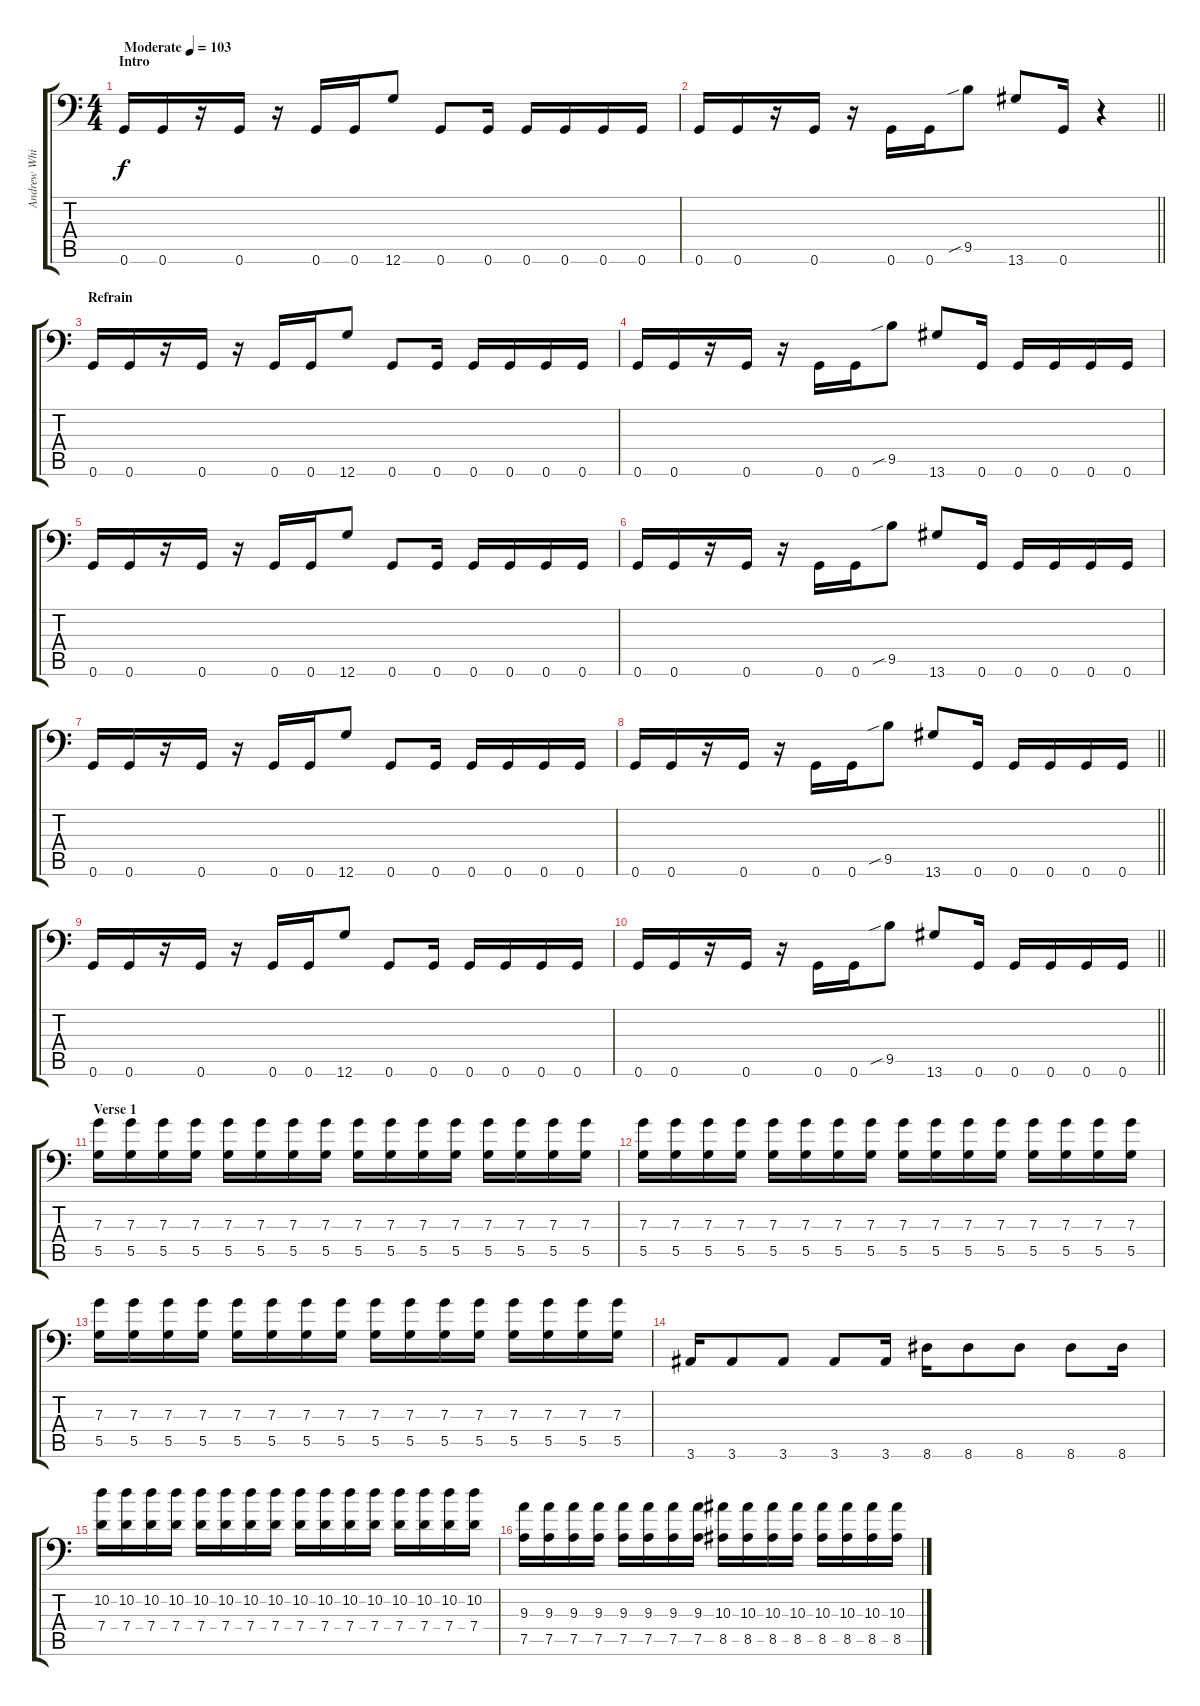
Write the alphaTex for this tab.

\track ("Andrew Whiting - Lead Guitar" "Andrew Whi") {instrument distortionguitar}
\staff {score tabs}
\tuning (A3 E3 C3 G2 D2 G1) {hide}
\ts (4 4)
\section ("" "Intro")
\tempo (103 "Moderate")
\clef f4
\ks c
0.6.16{dy f balance 0 instrument distortionguitar} 0.6.16 r.16 0.6.16 r.16 0.6.16 0.6.16 12.6.8 0.6.8 0.6.16 0.6.16 0.6.16 0.6.16 0.6.16 |
\barLineRight lightlight
0.6.16 0.6.16 r.16 0.6.16 r.16 0.6.16 0.6.16 9.5{sib}.8 13.6.8 0.6.16 r.4 |
\section ("" "Refrain")
0.6.16{balance 8} 0.6.16 r.16 0.6.16 r.16 0.6.16 0.6.16 12.6.8 0.6.8 0.6.16 0.6.16 0.6.16 0.6.16 0.6.16 |
0.6.16 0.6.16 r.16 0.6.16 r.16 0.6.16 0.6.16 9.5{sib}.8 13.6.8 0.6.16 0.6.16 0.6.16 0.6.16 0.6.16 |
0.6.16 0.6.16 r.16 0.6.16 r.16 0.6.16 0.6.16 12.6.8 0.6.8 0.6.16 0.6.16 0.6.16 0.6.16 0.6.16 |
0.6.16 0.6.16 r.16 0.6.16 r.16 0.6.16 0.6.16 9.5{sib}.8 13.6.8 0.6.16 0.6.16 0.6.16 0.6.16 0.6.16 |
0.6.16 0.6.16 r.16 0.6.16 r.16 0.6.16 0.6.16 12.6.8 0.6.8 0.6.16 0.6.16 0.6.16 0.6.16 0.6.16 |
\barLineRight lightlight
0.6.16 0.6.16 r.16 0.6.16 r.16 0.6.16 0.6.16 9.5{sib}.8 13.6.8 0.6.16 0.6.16 0.6.16 0.6.16 0.6.16 |
0.6.16 0.6.16 r.16 0.6.16 r.16 0.6.16 0.6.16 12.6.8 0.6.8 0.6.16 0.6.16 0.6.16 0.6.16 0.6.16 |
\barLineRight lightlight
0.6.16 0.6.16 r.16 0.6.16 r.16 0.6.16 0.6.16 9.5{sib}.8 13.6.8 0.6.16 0.6.16 0.6.16 0.6.16 0.6.16 |
\section ("" "Verse 1")
(7.3 5.5).16{volume 9} (7.3 5.5).16 (7.3 5.5).16 (7.3 5.5).16 (7.3 5.5).16 (7.3 5.5).16 (7.3 5.5).16 (7.3 5.5).16 (7.3 5.5).16 (7.3 5.5).16 (7.3 5.5).16 (7.3 5.5).16 (7.3 5.5).16 (7.3 5.5).16 (7.3 5.5).16 (7.3 5.5).16 |
(7.3 5.5).16 (7.3 5.5).16 (7.3 5.5).16 (7.3 5.5).16 (7.3 5.5).16 (7.3 5.5).16 (7.3 5.5).16 (7.3 5.5).16 (7.3 5.5).16 (7.3 5.5).16 (7.3 5.5).16 (7.3 5.5).16 (7.3 5.5).16 (7.3 5.5).16 (7.3 5.5).16 (7.3 5.5).16 |
(7.3 5.5).16 (7.3 5.5).16 (7.3 5.5).16 (7.3 5.5).16 (7.3 5.5).16 (7.3 5.5).16 (7.3 5.5).16 (7.3 5.5).16 (7.3 5.5).16 (7.3 5.5).16 (7.3 5.5).16 (7.3 5.5).16 (7.3 5.5).16 (7.3 5.5).16 (7.3 5.5).16 (7.3 5.5).16 |
3.6.16{volume 13} 3.6.8 3.6.8 3.6.8 3.6.16 8.6.16 8.6.8 8.6.8 8.6.8 8.6.16 |
(10.2 7.4).16 (10.2 7.4).16 (10.2 7.4).16 (10.2 7.4).16 (10.2 7.4).16 (10.2 7.4).16 (10.2 7.4).16 (10.2 7.4).16 (10.2 7.4).16 (10.2 7.4).16 (10.2 7.4).16 (10.2 7.4).16 (10.2 7.4).16 (10.2 7.4).16 (10.2 7.4).16 (10.2 7.4).16 |
(9.3 7.5).16 (9.3 7.5).16 (9.3 7.5).16 (9.3 7.5).16 (9.3 7.5).16 (9.3 7.5).16 (9.3 7.5).16 (9.3 7.5).16 (10.3 8.5).16 (10.3 8.5).16 (10.3 8.5).16 (10.3 8.5).16 (10.3 8.5).16 (10.3 8.5).16 (10.3 8.5).16 (10.3 8.5).16
